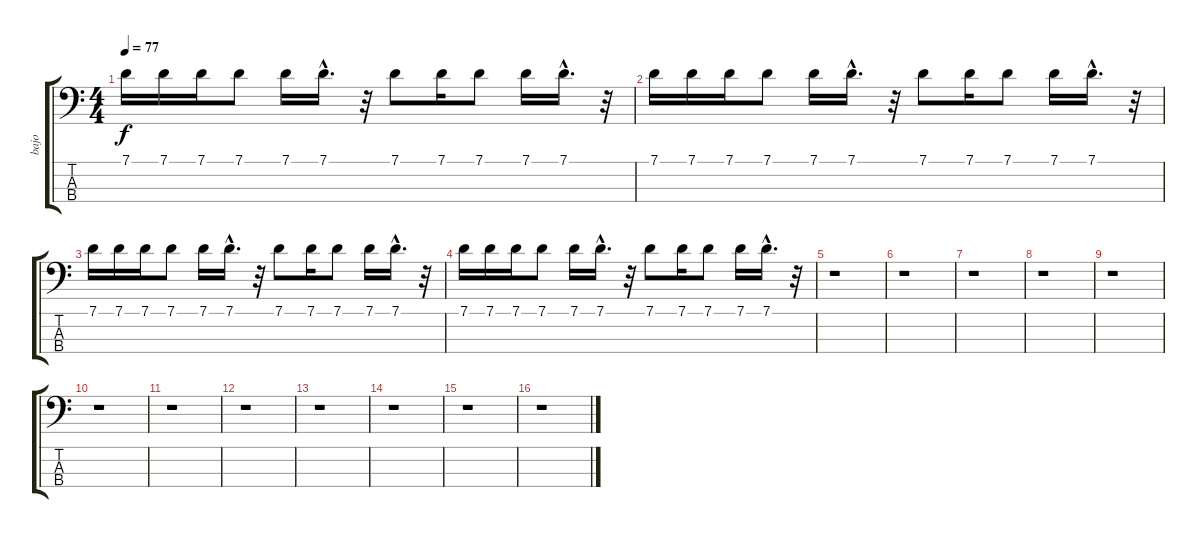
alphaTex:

\track ("bajo" "bajo") {instrument electricbasspick}
\staff {score tabs}
\tuning (G2 D2 A1 E1) {hide}
\ts (4 4)
\tempo 77
\clef f4
\ks c
7.1.16{dy f} 7.1.16 7.1.16 7.1.8 7.1.16 7.1{hac}.16{d} r.32 7.1.8 7.1.16 7.1.8 7.1.16 7.1{hac}.16{d} r.32 |
7.1.16 7.1.16 7.1.16 7.1.8 7.1.16 7.1{hac}.16{d} r.32 7.1.8 7.1.16 7.1.8 7.1.16 7.1{hac}.16{d} r.32 |
7.1.16 7.1.16 7.1.16 7.1.8 7.1.16 7.1{hac}.16{d} r.32 7.1.8 7.1.16 7.1.8 7.1.16 7.1{hac}.16{d} r.32 |
7.1.16 7.1.16 7.1.16 7.1.8 7.1.16 7.1{hac}.16{d} r.32 7.1.8 7.1.16 7.1.8 7.1.16 7.1{hac}.16{d} r.32 |
r.1 |
r.1 |
r.1 |
r.1 |
r.1 |
r.1 |
r.1 |
r.1 |
r.1 |
r.1 |
r.1 |
r.1
